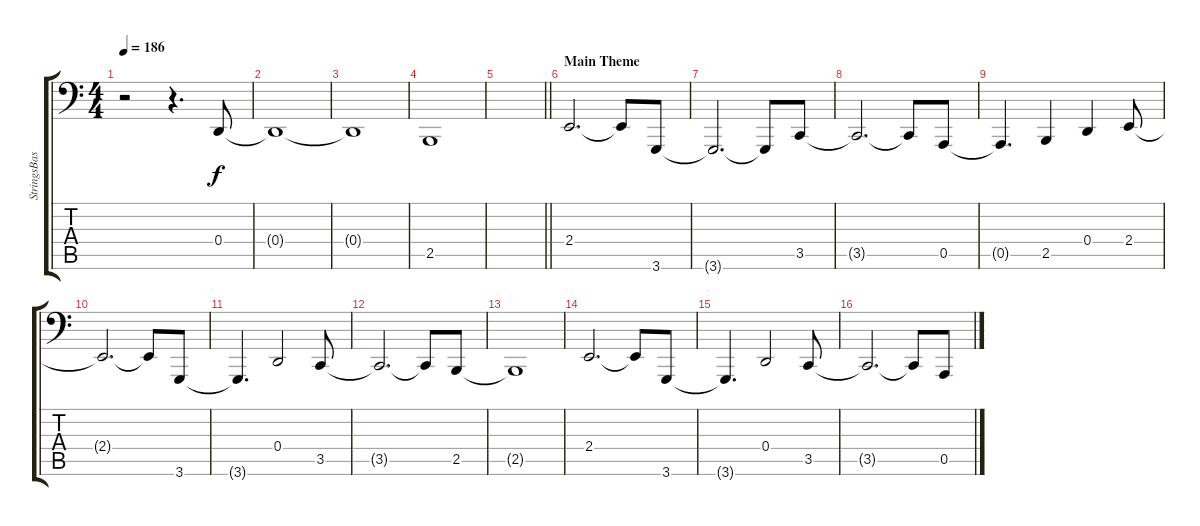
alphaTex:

\track ("StringsBase" "StringsBas") {instrument stringensemble1}
\staff {score tabs}
\tuning (E3 B2 G2 D2 A1 E1) {hide}
\ts (4 4)
\tempo 186
\clef f4
\ks c
r.2{dy f} r.4{d} 0.4.8 |
0.4{t}.1 |
0.4{t}.1 |
2.5.1 |
\barLineRight lightlight
|
\section ("" "Main Theme")
2.4.2{d} 2.4{t}.8 3.6.8 |
3.6{t}.2{d} 3.6{t}.8 3.5.8 |
3.5{t}.2{d} 3.5{t}.8 0.5.8 |
0.5{t}.4{d} 2.5.4 0.4.4 2.4.8 |
2.4{t}.2{d} 2.4{t}.8 3.6.8 |
3.6{t}.4{d} 0.4.2 3.5.8 |
3.5{t}.2{d} 3.5{t}.8 2.5.8 |
2.5{t}.1 |
2.4.2{d} 2.4{t}.8 3.6.8 |
3.6{t}.4{d} 0.4.2 3.5.8 |
3.5{t}.2{d} 3.5{t}.8 0.5.8
